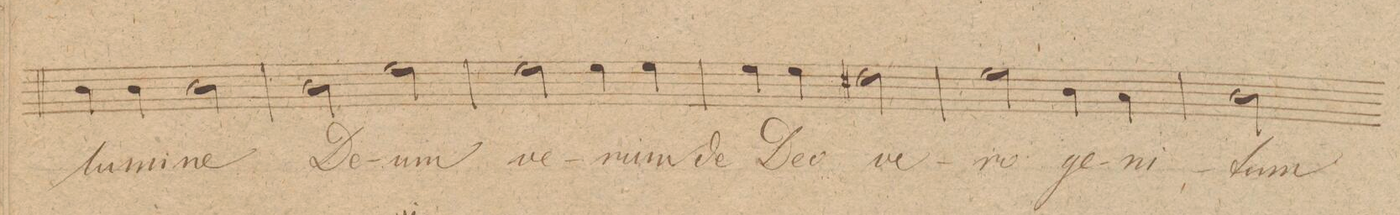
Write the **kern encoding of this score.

**kern	**text	**dynam
*I"Tenore.	*	*
*clefC4	*	*
*k[]	*	*
*met(c|)	*	*
*M2/2	*	*
4A\	lu-	.
4A\	-mi-	.
2A\	-ne	.
=39	=39	=39
2A\	De-	.
2d\	-um	.
=40	=40	=40
2d\	ve-	.
4d\	-rum	.
4d\	de	.
=41	=41	=41
4d\	De-	.
4d\	-o	.
2c#X\	ve-	.
=42	=42	=42
2d\	-ro	.
4A\	ge-	.
4G\	-ni-	.
=43	=43	=43
2A\	-tum	.
*-	*-	*-
